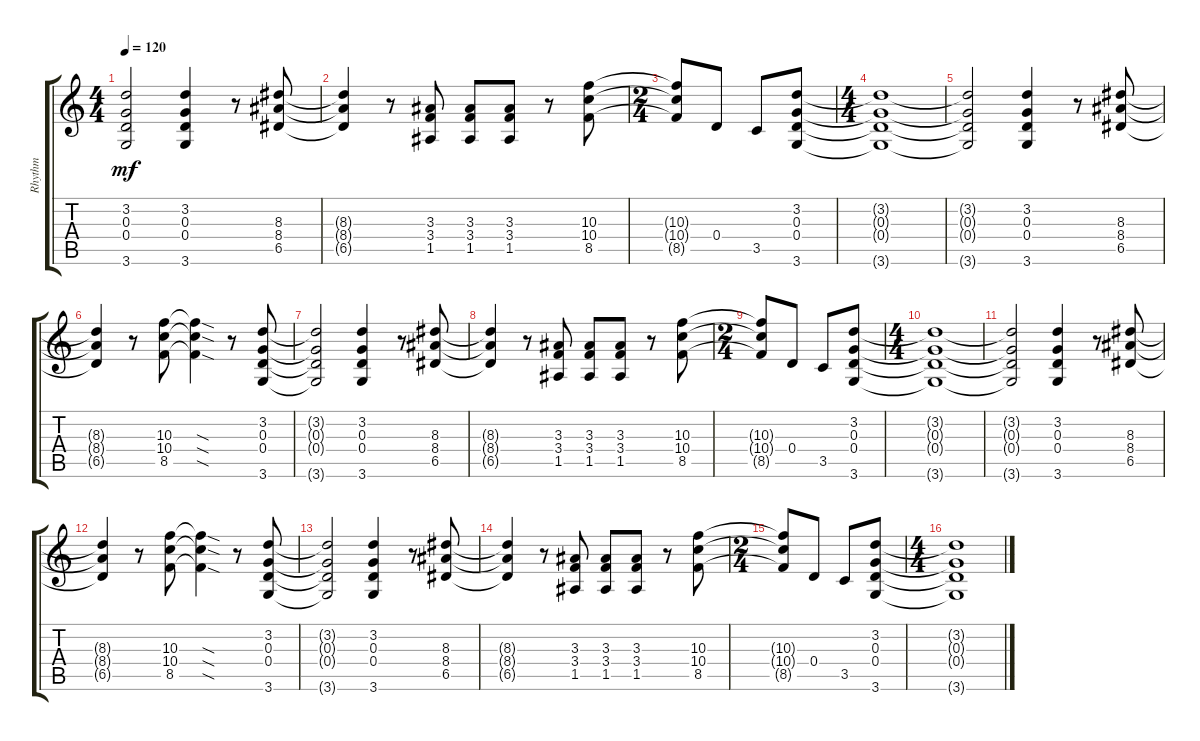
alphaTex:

\track ("Rhythm" "Rhythm") {instrument overdrivenguitar}
\staff {score tabs}
\tuning (E4 B3 G3 D3 A2 E2) {hide}
\ts (4 4)
\tempo 120
\clef g2
\ks c
(3.2{t} 0.3{t} 0.4{t} 3.6{t}).2{dy mf} (3.2 0.3 0.4 3.6).4 r.8 (8.3 8.4 6.5).8 |
(8.3{t} 8.4{t} 6.5{t}).4 r.8 (3.3 3.4 1.5).8 (3.3 3.4 1.5).8 (3.3 3.4 1.5).8 r.8 (10.3 10.4 8.5).8 |
\ts (2 4)
(10.3{t} 10.4{t} 8.5{t}).8 0.4.8 3.5.8 (3.2 0.3 0.4 3.6).8 |
\ts (4 4)
(3.2{t} 0.3{t} 0.4{t} 3.6{t}).1 |
(3.2{t} 0.3{t} 0.4{t} 3.6{t}).2 (3.2 0.3 0.4 3.6).4 r.8 (8.3 8.4 6.5).8 |
(8.3{t} 8.4{t} 6.5{t}).4 r.8 (10.3 10.4 8.5).8 (10.3{sod t} 10.4{sod t} 8.5{sod t}).4 r.8 (3.2 0.3 0.4 3.6).8 |
(3.2{t} 0.3{t} 0.4{t} 3.6{t}).2 (3.2 0.3 0.4 3.6).4 r.8 (8.3 8.4 6.5).8 |
(8.3{t} 8.4{t} 6.5{t}).4 r.8 (3.3 3.4 1.5).8 (3.3 3.4 1.5).8 (3.3 3.4 1.5).8 r.8 (10.3 10.4 8.5).8 |
\ts (2 4)
(10.3{t} 10.4{t} 8.5{t}).8 0.4.8 3.5.8 (3.2 0.3 0.4 3.6).8 |
\ts (4 4)
(3.2{t} 0.3{t} 0.4{t} 3.6{t}).1 |
(3.2{t} 0.3{t} 0.4{t} 3.6{t}).2 (3.2 0.3 0.4 3.6).4 r.8 (8.3 8.4 6.5).8 |
(8.3{t} 8.4{t} 6.5{t}).4 r.8 (10.3 10.4 8.5).8 (10.3{sod t} 10.4{sod t} 8.5{sod t}).4 r.8 (3.2 0.3 0.4 3.6).8 |
(3.2{t} 0.3{t} 0.4{t} 3.6{t}).2 (3.2 0.3 0.4 3.6).4 r.8 (8.3 8.4 6.5).8 |
(8.3{t} 8.4{t} 6.5{t}).4 r.8 (3.3 3.4 1.5).8 (3.3 3.4 1.5).8 (3.3 3.4 1.5).8 r.8 (10.3 10.4 8.5).8 |
\ts (2 4)
(10.3{t} 10.4{t} 8.5{t}).8 0.4.8 3.5.8 (3.2 0.3 0.4 3.6).8 |
\ts (4 4)
(3.2{t} 0.3{t} 0.4{t} 3.6{t}).1
